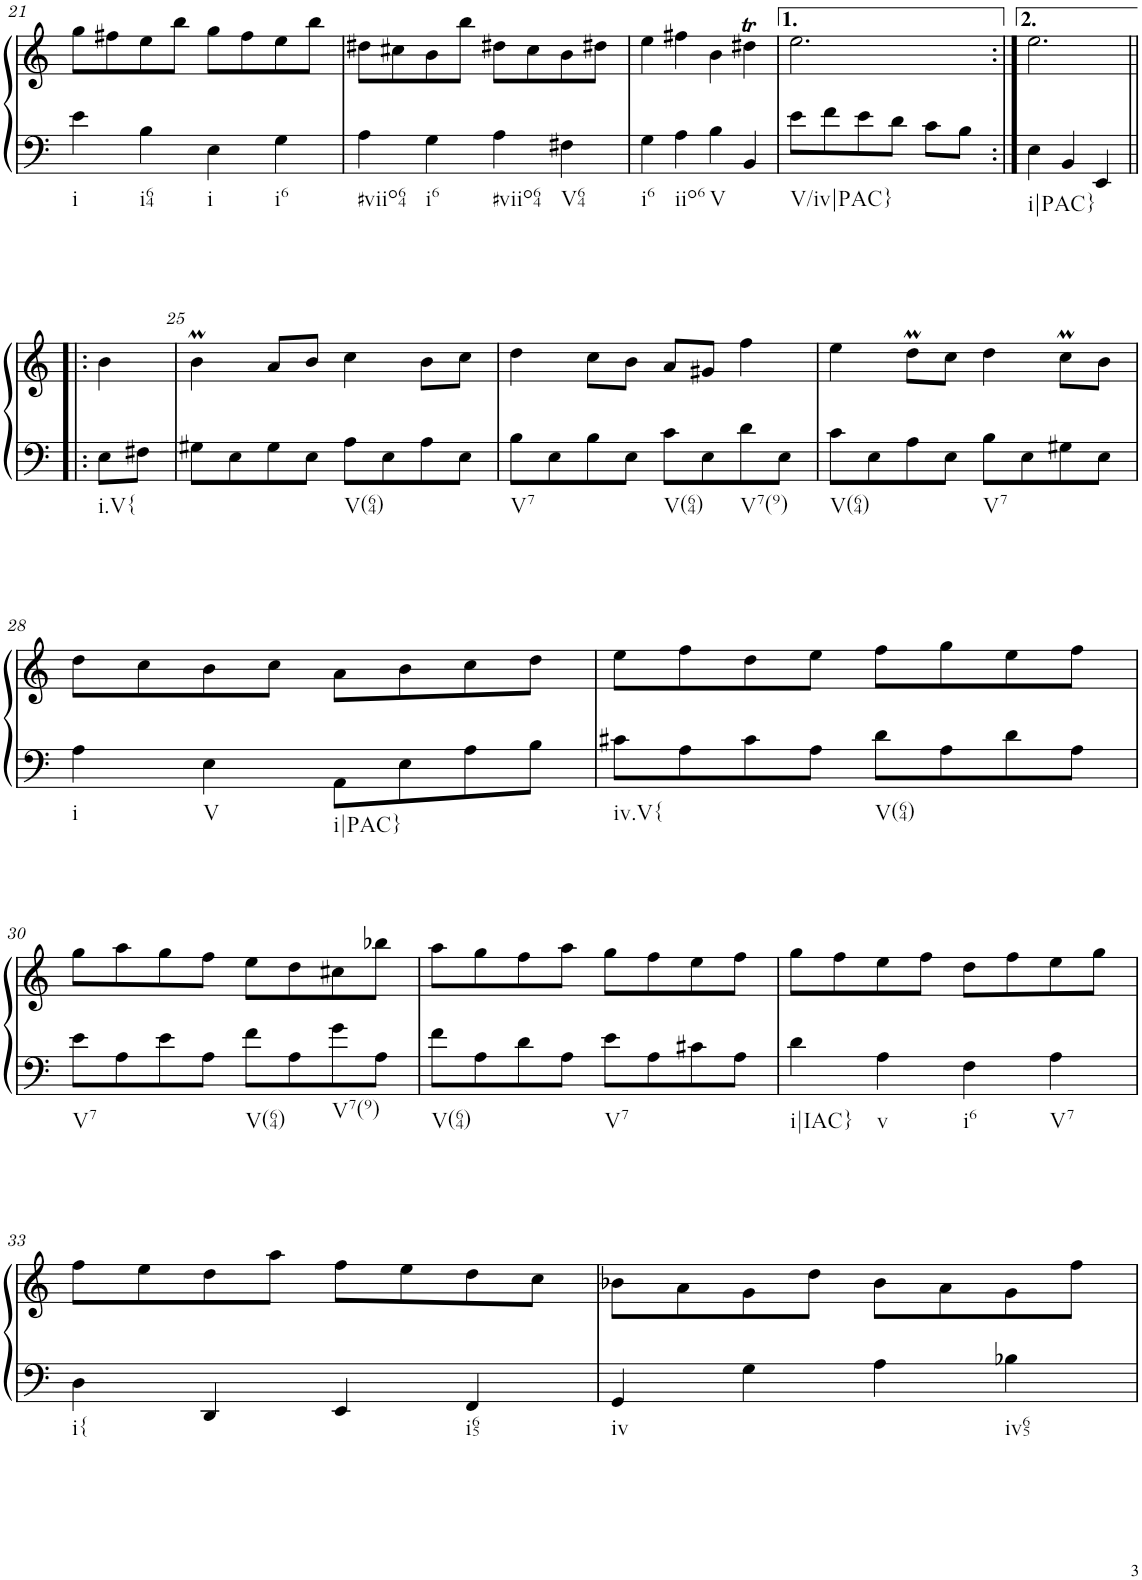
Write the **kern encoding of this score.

**kern	**kern
*part1	*part1
*staff2	*staff1
*I"Klavier linke Hand	*
!!LO:PB:g=z
*clefF4	*clefG2
*k[]	*k[]
*M2/2	*M2/2
*met(c|)	*met(c|)
=21	=21
!LO:TX:b:t=i	!
4e\	8gg\L
.	8ff#X\
!LO:TX:b:t=i64	!
4B\	8ee\
.	8bb\J
!LO:TX:b:t=i	!
4E\	8gg\L
.	8ff#\
!LO:TX:b:t=i6	!
4G\	8ee\
.	8bb\J
=22	=22
!LO:TX:b:t=#viio64	!
4A\	8dd#X\L
.	8cc#X\
!LO:TX:b:t=i6	!
4G\	8b\
.	8bb\J
!LO:TX:b:t=#viio64	!
4A\	8dd#X\L
.	8cc#\
!LO:TX:b:t=V64	!
4F#X\	8b\
.	8dd#X\J
=23	=23
!LO:TX:b:t=i6	!
4G\	4ee\
!LO:TX:b:t=iio6	!
4A\	4ff#X\
!LO:TX:b:t=V	!
4B\	4b\
4BB/	4dd#Xt\
=24	=24
!LO:TX:b:t=V/iv|PAC}	!
8e\L	2.ee\
8f\	.
8e\	.
8d\J	.
8c\L	.
8B\J	.
=24X1:|!	=24X1:|!
!LO:TX:b:t=i|PAC}	!
4E\	2.ee\
4BB/	.
4EE/	.
!!LO:LB:g=z
=24X2!|:	=24X2!|:
!LO:TX:b:t=i.V{	!
8E\L	4b\
8F#X\J	.
=25	=25
8G#X\L	4bm\
8E\	.
8G#\	8a/L
8E\J	8b/J
!LO:TX:b:t=V(64)	!
8A\L	4cc\
8E\	.
8A\	8b\L
8E\J	8cc\J
=26	=26
!LO:TX:b:t=V7	!
8B\L	4dd\
8E\	.
8B\	8cc\L
8E\J	8b\J
!LO:TX:b:t=V(64)	!
8c\L	8a/L
8E\	8g#X/J
!LO:TX:b:t=V7(9)	!
8d\	4ff\
8E\J	.
=27	=27
!LO:TX:b:t=V(64)	!
8c\L	4ee\
8E\	.
8A\	8ddM\L
8E\J	8cc\J
!LO:TX:b:t=V7	!
8B\L	4dd\
8E\	.
8G#X\	8ccM\L
8E\J	8b\J
!!LO:LB:g=z
=28	=28
!LO:TX:b:t=i	!
4A\	8dd\L
.	8cc\
!LO:TX:b:t=V	!
4E\	8b\
.	8cc\J
!LO:TX:b:t=i|PAC}	!
8AA\L	8a\L
8E\	8b\
8A\	8cc\
8B\J	8dd\J
=29	=29
!LO:TX:b:t=iv.V{	!
8c#X\L	8ee\L
8A\	8ff\
8c#\	8dd\
8A\J	8ee\J
!LO:TX:b:t=V(64)	!
8d\L	8ff\L
8A\	8gg\
8d\	8ee\
8A\J	8ff\J
!!LO:LB:g=z
=30	=30
!LO:TX:b:t=V7	!
8e\L	8gg\L
8A\	8aa\
8e\	8gg\
8A\J	8ff\J
!LO:TX:b:t=V(64)	!
8f\L	8ee\L
8A\	8dd\
!LO:TX:b:t=V7(9)	!
8g\	8cc#X\
8A\J	8bb-X\J
=31	=31
!LO:TX:b:t=V(64)	!
8f\L	8aa\L
8A\	8gg\
8d\	8ff\
8A\J	8aa\J
!LO:TX:b:t=V7	!
8e\L	8gg\L
8A\	8ff\
8c#X\	8ee\
8A\J	8ff\J
=32	=32
!LO:TX:b:t=i|IAC}	!
4d\	8gg\L
.	8ff\
!LO:TX:b:t=v	!
4A\	8ee\
.	8ff\J
!LO:TX:b:t=i6	!
4F\	8dd\L
.	8ff\
!LO:TX:b:t=V7	!
4A\	8ee\
.	8gg\J
!!LO:LB:g=z
=33	=33
!LO:TX:b:t=i{	!
4D\	8ff\L
.	8ee\
4DD/	8dd\
.	8aa\J
4EE/	8ff\L
.	8ee\
!LO:TX:b:t=i65	!
4FF/	8dd\
.	8cc\J
=34	=34
!LO:TX:b:t=iv	!
4GG/	8b-X\L
.	8a\
4G\	8g\
.	8dd\J
4A\	8b-\L
.	8a\
!LO:TX:b:t=iv65	!
4B-X\	8g\
.	8ff\J
=	=
*-	*-
